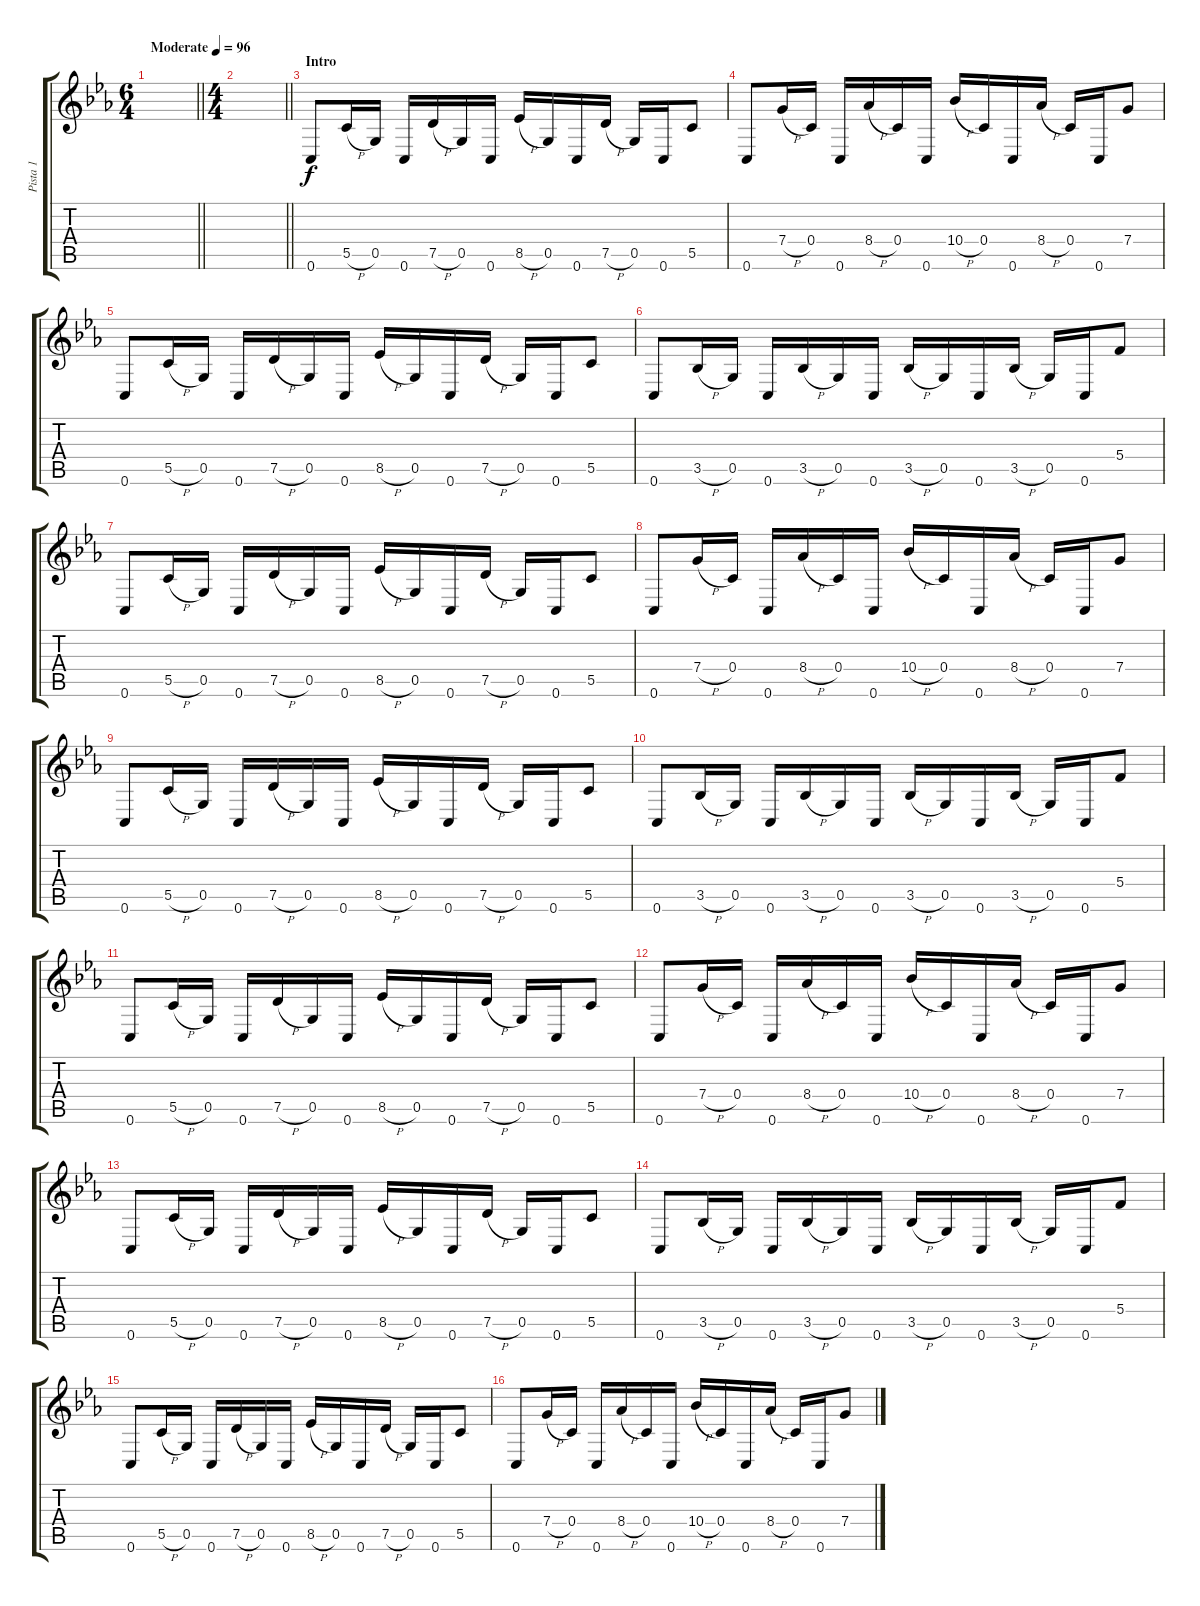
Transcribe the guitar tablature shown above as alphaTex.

\track ("Pista 1" "Pista 1") {instrument overdrivenguitar}
\staff {score tabs}
\tuning (D4 A3 F3 C3 G2 C2) {hide}
\ts (6 4)
\tempo (96 "Moderate")
\clef g2
\barLineRight lightlight
\ks eb
|
\ts (4 4)
\barLineRight lightlight
|
\section ("" "Intro")
0.6.8 5.5{h}.16 0.5.16 0.6.16 7.5{h}.16 0.5.16 0.6.16 8.5{h}.16 0.5.16 0.6.16 7.5{h}.16 0.5.16 0.6.16 5.5.8 |
0.6.8 7.4{h}.16 0.4.16 0.6.16 8.4{h}.16 0.4.16 0.6.16 10.4{h}.16 0.4.16 0.6.16 8.4{h}.16 0.4.16 0.6.16 7.4.8 |
0.6.8 5.5{h}.16 0.5.16 0.6.16 7.5{h}.16 0.5.16 0.6.16 8.5{h}.16 0.5.16 0.6.16 7.5{h}.16 0.5.16 0.6.16 5.5.8 |
0.6.8 3.5{h}.16 0.5.16 0.6.16 3.5{h}.16 0.5.16 0.6.16 3.5{h}.16 0.5.16 0.6.16 3.5{h}.16 0.5.16 0.6.16 5.4.8 |
0.6.8 5.5{h}.16 0.5.16 0.6.16 7.5{h}.16 0.5.16 0.6.16 8.5{h}.16 0.5.16 0.6.16 7.5{h}.16 0.5.16 0.6.16 5.5.8 |
0.6.8 7.4{h}.16 0.4.16 0.6.16 8.4{h}.16 0.4.16 0.6.16 10.4{h}.16 0.4.16 0.6.16 8.4{h}.16 0.4.16 0.6.16 7.4.8 |
0.6.8 5.5{h}.16 0.5.16 0.6.16 7.5{h}.16 0.5.16 0.6.16 8.5{h}.16 0.5.16 0.6.16 7.5{h}.16 0.5.16 0.6.16 5.5.8 |
0.6.8 3.5{h}.16 0.5.16 0.6.16 3.5{h}.16 0.5.16 0.6.16 3.5{h}.16 0.5.16 0.6.16 3.5{h}.16 0.5.16 0.6.16 5.4.8 |
0.6.8 5.5{h}.16 0.5.16 0.6.16 7.5{h}.16 0.5.16 0.6.16 8.5{h}.16 0.5.16 0.6.16 7.5{h}.16 0.5.16 0.6.16 5.5.8 |
0.6.8 7.4{h}.16 0.4.16 0.6.16 8.4{h}.16 0.4.16 0.6.16 10.4{h}.16 0.4.16 0.6.16 8.4{h}.16 0.4.16 0.6.16 7.4.8 |
0.6.8 5.5{h}.16 0.5.16 0.6.16 7.5{h}.16 0.5.16 0.6.16 8.5{h}.16 0.5.16 0.6.16 7.5{h}.16 0.5.16 0.6.16 5.5.8 |
0.6.8 3.5{h}.16 0.5.16 0.6.16 3.5{h}.16 0.5.16 0.6.16 3.5{h}.16 0.5.16 0.6.16 3.5{h}.16 0.5.16 0.6.16 5.4.8 |
0.6.8 5.5{h}.16 0.5.16 0.6.16 7.5{h}.16 0.5.16 0.6.16 8.5{h}.16 0.5.16 0.6.16 7.5{h}.16 0.5.16 0.6.16 5.5.8 |
0.6.8 7.4{h}.16 0.4.16 0.6.16 8.4{h}.16 0.4.16 0.6.16 10.4{h}.16 0.4.16 0.6.16 8.4{h}.16 0.4.16 0.6.16 7.4.8
